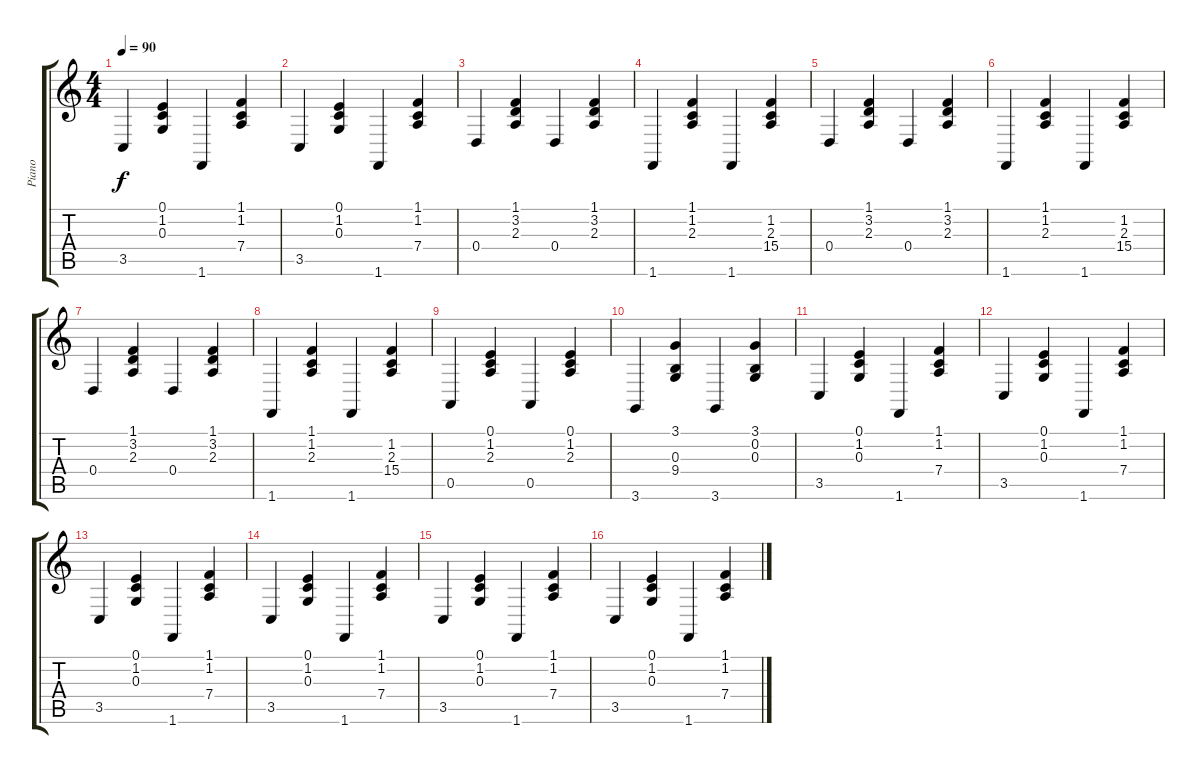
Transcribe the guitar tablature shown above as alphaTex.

\track ("Piano" "Piano") {instrument acousticgrandpiano}
\staff {score tabs}
\tuning (E4 B3 G3 D3 A2 E2) {hide}
\ts (4 4)
\tempo 90
\clef g2
\ks c
3.5.4{dy f} (0.1 1.2 0.3).4 1.6.4 (1.1 1.2 7.4).4 |
3.5.4 (0.1 1.2 0.3).4 1.6.4 (1.1 1.2 7.4).4 |
0.4.4 (1.1 3.2 2.3).4 0.4.4 (1.1 3.2 2.3).4 |
1.6.4 (1.1 1.2 2.3).4 1.6.4 (1.2 2.3 15.4).4 |
0.4.4 (1.1 3.2 2.3).4 0.4.4 (1.1 3.2 2.3).4 |
1.6.4 (1.1 1.2 2.3).4 1.6.4 (1.2 2.3 15.4).4 |
0.4.4 (1.1 3.2 2.3).4 0.4.4 (1.1 3.2 2.3).4 |
1.6.4 (1.1 1.2 2.3).4 1.6.4 (1.2 2.3 15.4).4 |
0.5.4 (0.1 1.2 2.3).4 0.5.4 (0.1 1.2 2.3).4 |
3.6.4 (3.1 0.3 9.4).4 3.6.4 (3.1 0.2 0.3).4 |
3.5.4 (0.1 1.2 0.3).4 1.6.4 (1.1 1.2 7.4).4 |
3.5.4 (0.1 1.2 0.3).4 1.6.4 (1.1 1.2 7.4).4 |
3.5.4 (0.1 1.2 0.3).4 1.6.4 (1.1 1.2 7.4).4 |
3.5.4 (0.1 1.2 0.3).4 1.6.4 (1.1 1.2 7.4).4 |
3.5.4 (0.1 1.2 0.3).4 1.6.4 (1.1 1.2 7.4).4 |
3.5.4 (0.1 1.2 0.3).4 1.6.4 (1.1 1.2 7.4).4
